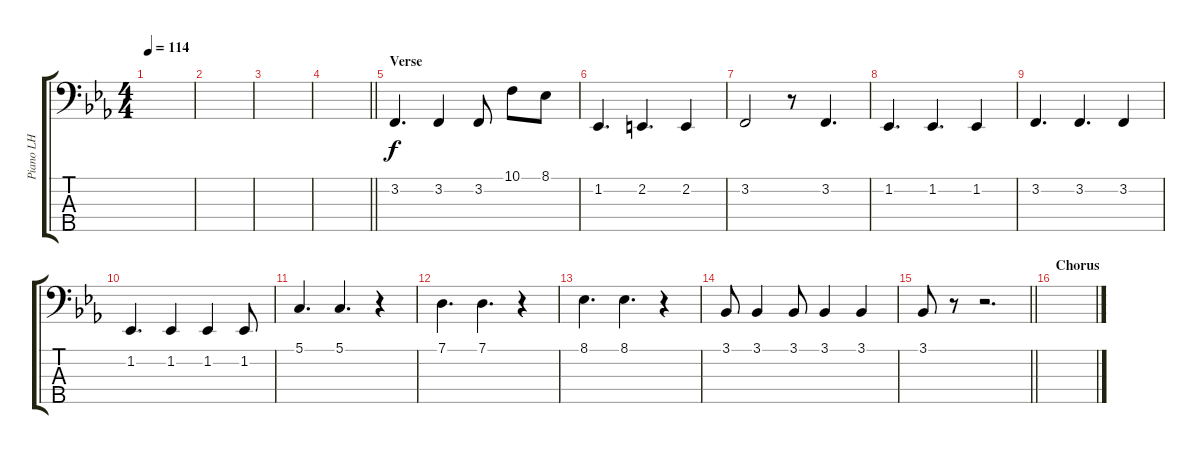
\track ("Piano LH" "Piano LH") {instrument acousticgrandpiano}
\staff {score tabs}
\tuning (G2 D2 A1 E1 B0) {hide}
\ts (4 4)
\tempo 114
\clef f4
\ks eb
|
|
|
\barLineRight lightlight
|
\section ("" "Verse")
3.2.4{d} 3.2.4 3.2.8 10.1.8 8.1.8 |
1.2.4{d} 2.2.4{d} 2.2.4 |
3.2.2 r.8 3.2.4{d} |
1.2.4{d} 1.2.4{d} 1.2.4 |
3.2.4{d} 3.2.4{d} 3.2.4 |
1.2.4{d} 1.2.4 1.2.4 1.2.8 |
5.1.4{d} 5.1.4{d} r.4 |
7.1.4{d} 7.1.4{d} r.4 |
8.1.4{d} 8.1.4{d} r.4 |
3.1.8 3.1.4 3.1.8 3.1.4 3.1.4 |
\barLineRight lightlight
3.1.8 r.8 r.2{d} |
\section ("" "Chorus")
